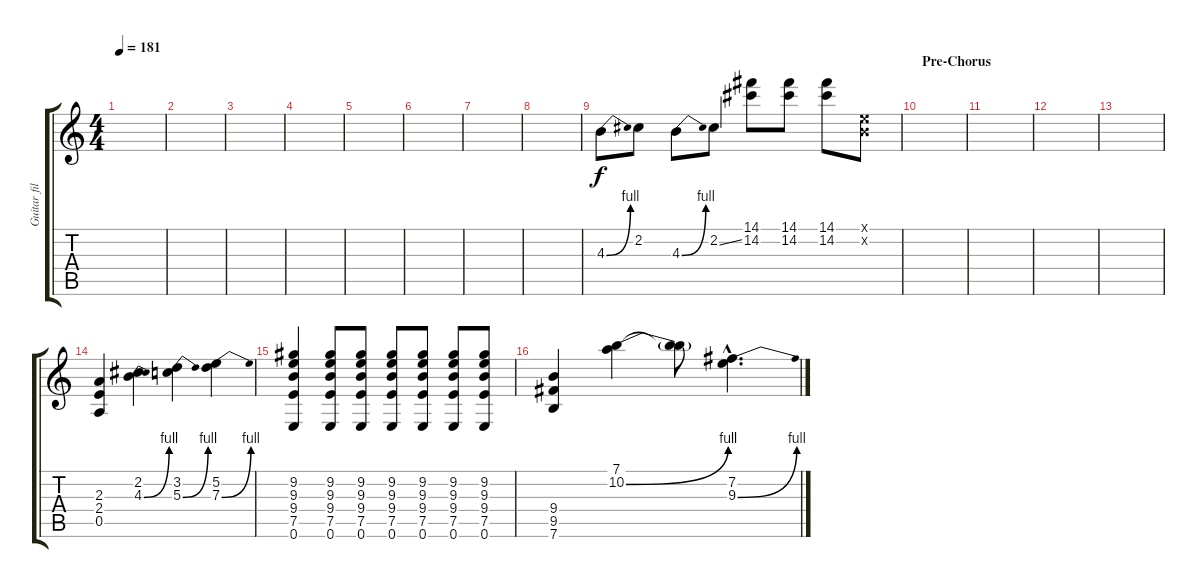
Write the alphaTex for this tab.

\track ("Guitar fills" "Guitar fil") {instrument distortionguitar}
\staff {score tabs}
\tuning (E4 B3 G3 D3 A2 E2) {hide}
\ts (4 4)
\tempo 181
\clef g2
\ks c
|
|
|
|
|
|
|
|
4.3{be (bend 0 0 60 4)}.8 2.2.8 4.3{be (bend 0 0 60 4)}.8 2.2{ss}.8 (14.1 14.2).8 (14.1 14.2).8 (14.1 14.2).8 (0.1{x} 0.2{x}).8 |
\section ("" "Pre-Chorus")
|
|
|
|
(2.3 2.4 0.5).4 (2.2 4.3{be (bend 0 0 60 4)}).4 (3.2 5.3{be (bend 0 0 60 4)}).4 (5.2 7.3{be (bend 0 0 60 4)}).4 |
(9.2 9.3 9.4 7.5 0.6).4 (9.2 9.3 9.4 7.5 0.6).8 (9.2 9.3 9.4 7.5 0.6).8 (9.2 9.3 9.4 7.5 0.6).8 (9.2 9.3 9.4 7.5 0.6).8 (9.2 9.3 9.4 7.5 0.6).8 (9.2 9.3 9.4 7.5 0.6).8 |
(9.4 9.5 7.6).4 (7.1 10.2{be (bend 0 0 60 4)}).4 (7.1{t} 10.2{t}).8 (7.2{hac} 9.3{be (bend 0 0 60 4) hac}).4{d}
